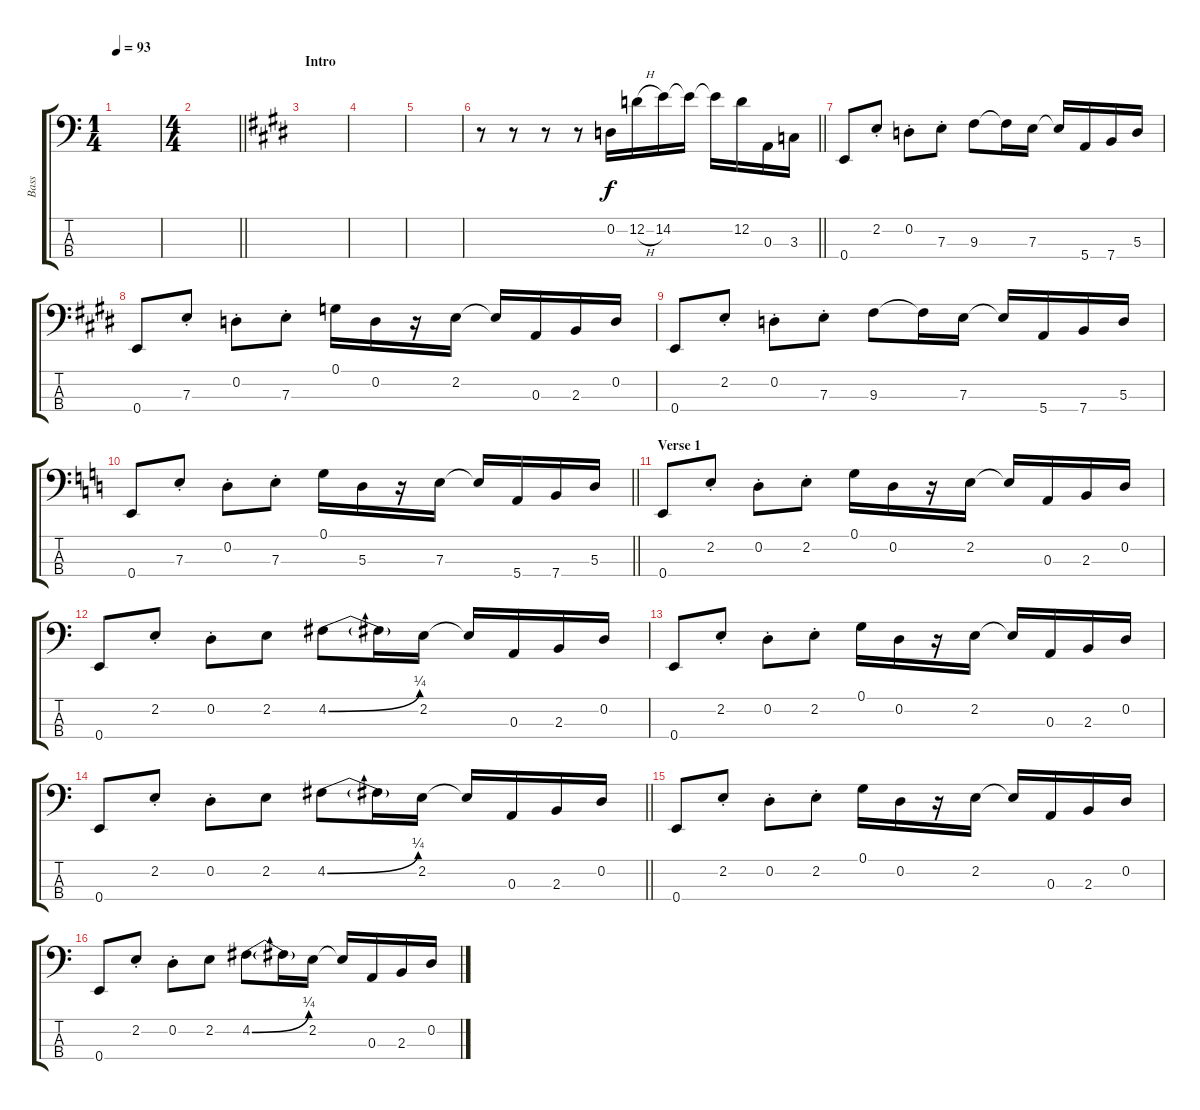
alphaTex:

\track ("Bass" "Bass") {instrument electricbassfinger}
\staff {score tabs}
\tuning (G2 D2 A1 E1) {hide}
\ts (1 4)
\tempo 93
\clef f4
\ks c
|
\ts (4 4)
\barLineRight lightlight
|
\section ("" "Intro")
\ks e
|
|
|
\barLineRight lightlight
r.8 r.8 r.8 r.8 0.2.16 12.2{h}.16 14.2.16 14.2{t}.16 14.2{t}.16 12.2.16 0.3.16 3.3.16 |
\section ("" "")
0.4.8 2.2{st}.8 0.2{st}.8 7.3{st}.8 9.3.8 9.3{t}.16 7.3.16 7.3{t}.16 5.4.16 7.4.16 5.3.16 |
0.4.8 7.3{st}.8 0.2{st}.8 7.3{st}.8 0.1.16 0.2.16 r.16 2.2.16 2.2{t}.16 0.3.16 2.3.16 0.2.16 |
0.4.8 2.2{st}.8 0.2{st}.8 7.3{st}.8 9.3.8 9.3{t}.16 7.3.16 7.3{t}.16 5.4.16 7.4.16 5.3.16 |
\barLineRight lightlight
\ks c
0.4.8 7.3{st}.8 0.2{st}.8 7.3{st}.8 0.1.16 5.3.16 r.16 7.3.16 7.3{t}.16 5.4.16 7.4.16 5.3.16 |
\section ("" "Verse 1")
0.4.8 2.2{st}.8 0.2{st}.8 2.2{st}.8 0.1.16 0.2.16 r.16 2.2.16 2.2{t}.16 0.3.16 2.3.16 0.2.16 |
0.4.8 2.2{st}.8 0.2{st}.8 2.2.8 4.2{be (bend 0 0 60 1)}.8 4.2{t}.16 2.2.16 2.2{t}.16 0.3.16 2.3.16 0.2.16 |
0.4.8 2.2{st}.8 0.2{st}.8 2.2{st}.8 0.1.16 0.2.16 r.16 2.2.16 2.2{t}.16 0.3.16 2.3.16 0.2.16 |
\barLineRight lightlight
0.4.8 2.2{st}.8 0.2{st}.8 2.2.8 4.2{be (bend 0 0 60 1)}.8 4.2{t}.16 2.2.16 2.2{t}.16 0.3.16 2.3.16 0.2.16 |
0.4.8 2.2{st}.8 0.2{st}.8 2.2{st}.8 0.1.16 0.2.16 r.16 2.2.16 2.2{t}.16 0.3.16 2.3.16 0.2.16 |
0.4.8 2.2{st}.8 0.2{st}.8 2.2.8 4.2{be (bend 0 0 60 1)}.8 4.2{t}.16 2.2.16 2.2{t}.16 0.3.16 2.3.16 0.2.16
